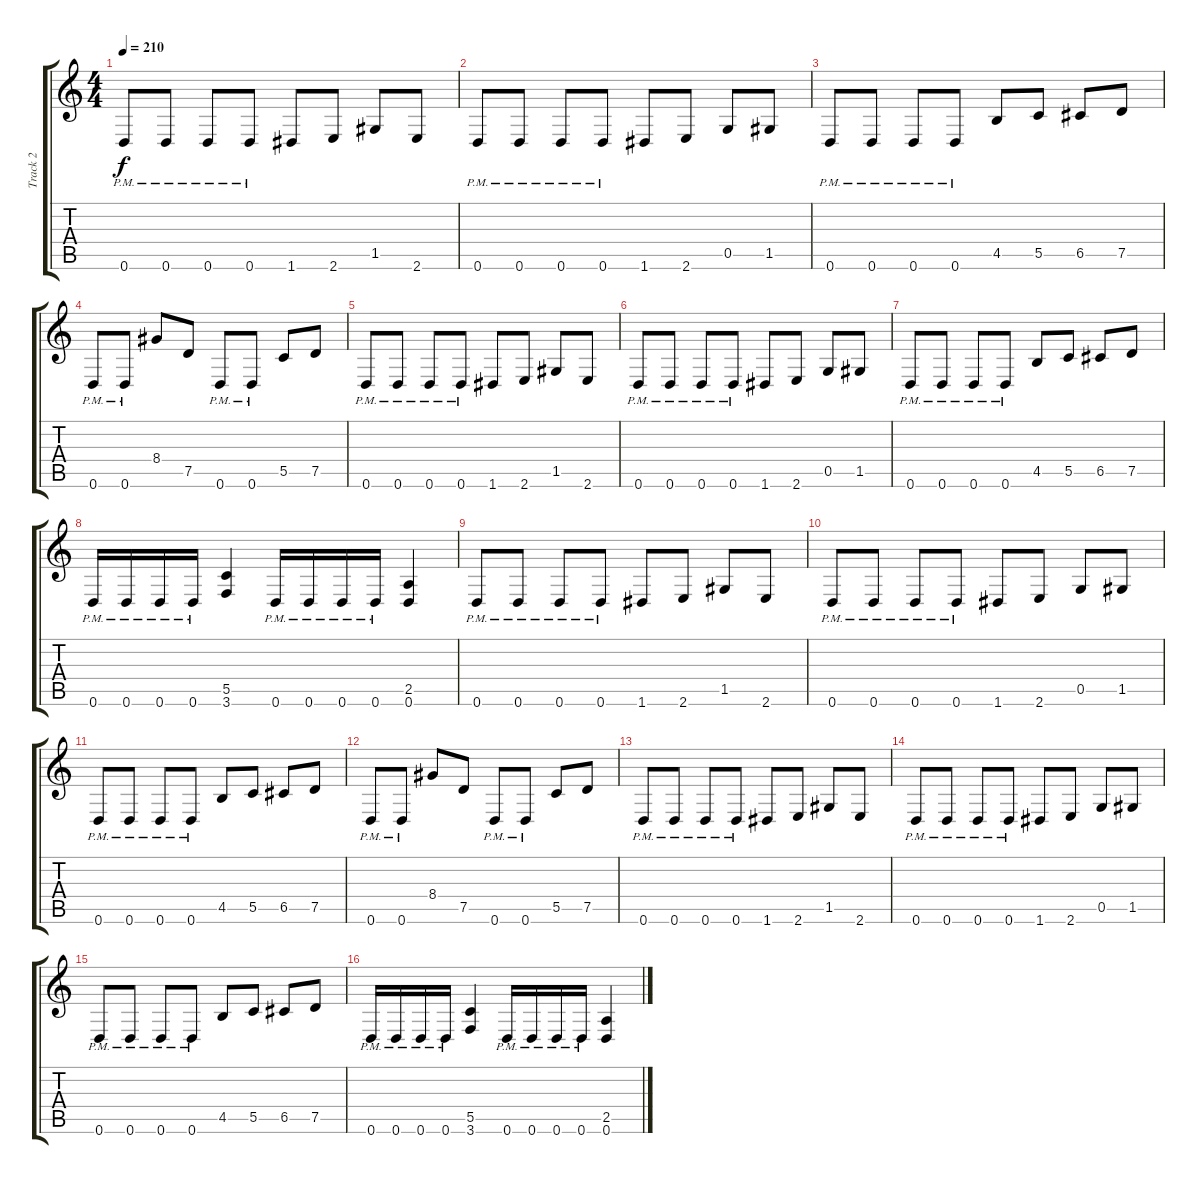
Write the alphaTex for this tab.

\track ("Track 2" "Track 2") {instrument overdrivenguitar}
\staff {score tabs}
\tuning (D4 A3 F3 C3 G2 D2) {hide}
\ts (4 4)
\tempo 210
\clef g2
\ks c
0.6{pm}.8{dy f} 0.6{pm}.8 0.6{pm}.8 0.6{pm}.8 1.6.8 2.6.8 1.5.8 2.6.8 |
0.6{pm}.8 0.6{pm}.8 0.6{pm}.8 0.6{pm}.8 1.6.8 2.6.8 0.5.8 1.5.8 |
0.6{pm}.8 0.6{pm}.8 0.6{pm}.8 0.6{pm}.8 4.5.8 5.5.8 6.5.8 7.5.8 |
0.6{pm}.8 0.6{pm}.8 8.4.8 7.5.8 0.6{pm}.8 0.6{pm}.8 5.5.8 7.5.8 |
0.6{pm}.8 0.6{pm}.8 0.6{pm}.8 0.6{pm}.8 1.6.8 2.6.8 1.5.8 2.6.8 |
0.6{pm}.8 0.6{pm}.8 0.6{pm}.8 0.6{pm}.8 1.6.8 2.6.8 0.5.8 1.5.8 |
0.6{pm}.8 0.6{pm}.8 0.6{pm}.8 0.6{pm}.8 4.5.8 5.5.8 6.5.8 7.5.8 |
0.6{pm}.16 0.6{pm}.16 0.6{pm}.16 0.6{pm}.16 (5.5 3.6).4 0.6{pm}.16 0.6{pm}.16 0.6{pm}.16 0.6{pm}.16 (2.5 0.6).4 |
0.6{pm}.8 0.6{pm}.8 0.6{pm}.8 0.6{pm}.8 1.6.8 2.6.8 1.5.8 2.6.8 |
0.6{pm}.8 0.6{pm}.8 0.6{pm}.8 0.6{pm}.8 1.6.8 2.6.8 0.5.8 1.5.8 |
0.6{pm}.8 0.6{pm}.8 0.6{pm}.8 0.6{pm}.8 4.5.8 5.5.8 6.5.8 7.5.8 |
0.6{pm}.8 0.6{pm}.8 8.4.8 7.5.8 0.6{pm}.8 0.6{pm}.8 5.5.8 7.5.8 |
0.6{pm}.8 0.6{pm}.8 0.6{pm}.8 0.6{pm}.8 1.6.8 2.6.8 1.5.8 2.6.8 |
0.6{pm}.8 0.6{pm}.8 0.6{pm}.8 0.6{pm}.8 1.6.8 2.6.8 0.5.8 1.5.8 |
0.6{pm}.8 0.6{pm}.8 0.6{pm}.8 0.6{pm}.8 4.5.8 5.5.8 6.5.8 7.5.8 |
0.6{pm}.16 0.6{pm}.16 0.6{pm}.16 0.6{pm}.16 (5.5 3.6).4 0.6{pm}.16 0.6{pm}.16 0.6{pm}.16 0.6{pm}.16 (2.5 0.6).4
